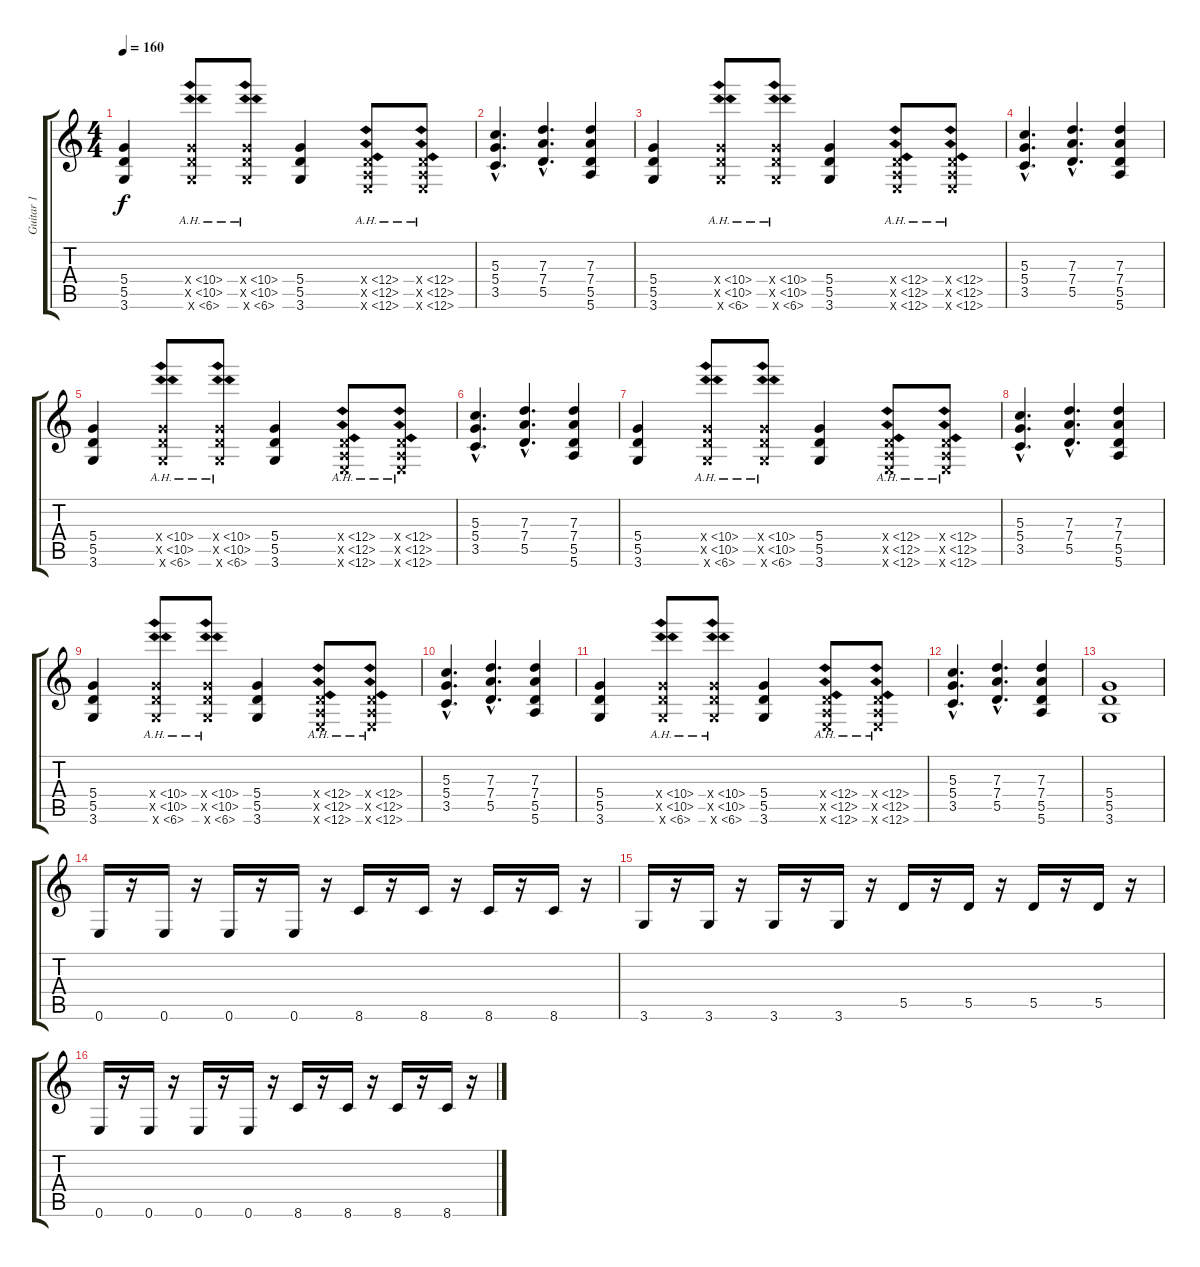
\track ("Guitar 1" "Guitar 1") {instrument distortionguitar}
\staff {score tabs}
\tuning (E4 B3 G3 D3 A2 E2) {hide}
\ts (4 4)
\tempo 160
\clef g2
\ks c
(5.4 5.5 3.6).4{dy f instrument distortionguitar} (5.4{ah 5 x} 5.5{ah 5 x} 3.6{ah 3 x}).8 (5.4{ah 5 x} 5.5{ah 5 x} 3.6{ah 3 x}).8 (5.4 5.5 3.6).4 (0.4{ah 12 x} 0.5{ah 12 x} 0.6{ah 12 x}).8 (0.4{ah 12 x} 0.5{ah 12 x} 0.6{ah 12 x}).8 |
(5.3{hac} 5.4{hac} 3.5{hac}).4{d} (7.3{hac} 7.4{hac} 5.5{hac}).4{d} (7.3 7.4 5.5 5.6).4 |
(5.4 5.5 3.6).4 (5.4{ah 5 x} 5.5{ah 5 x} 3.6{ah 3 x}).8 (5.4{ah 5 x} 5.5{ah 5 x} 3.6{ah 3 x}).8 (5.4 5.5 3.6).4 (0.4{ah 12 x} 0.5{ah 12 x} 0.6{ah 12 x}).8 (0.4{ah 12 x} 0.5{ah 12 x} 0.6{ah 12 x}).8 |
(5.3{hac} 5.4{hac} 3.5{hac}).4{d} (7.3{hac} 7.4{hac} 5.5{hac}).4{d} (7.3 7.4 5.5 5.6).4 |
(5.4 5.5 3.6).4 (5.4{ah 5 x} 5.5{ah 5 x} 3.6{ah 3 x}).8 (5.4{ah 5 x} 5.5{ah 5 x} 3.6{ah 3 x}).8 (5.4 5.5 3.6).4 (0.4{ah 12 x} 0.5{ah 12 x} 0.6{ah 12 x}).8 (0.4{ah 12 x} 0.5{ah 12 x} 0.6{ah 12 x}).8 |
(5.3{hac} 5.4{hac} 3.5{hac}).4{d} (7.3{hac} 7.4{hac} 5.5{hac}).4{d} (7.3 7.4 5.5 5.6).4 |
(5.4 5.5 3.6).4 (5.4{ah 5 x} 5.5{ah 5 x} 3.6{ah 3 x}).8 (5.4{ah 5 x} 5.5{ah 5 x} 3.6{ah 3 x}).8 (5.4 5.5 3.6).4 (0.4{ah 12 x} 0.5{ah 12 x} 0.6{ah 12 x}).8 (0.4{ah 12 x} 0.5{ah 12 x} 0.6{ah 12 x}).8 |
(5.3{hac} 5.4{hac} 3.5{hac}).4{d} (7.3{hac} 7.4{hac} 5.5{hac}).4{d} (7.3 7.4 5.5 5.6).4 |
(5.4 5.5 3.6).4 (5.4{ah 5 x} 5.5{ah 5 x} 3.6{ah 3 x}).8 (5.4{ah 5 x} 5.5{ah 5 x} 3.6{ah 3 x}).8 (5.4 5.5 3.6).4 (0.4{ah 12 x} 0.5{ah 12 x} 0.6{ah 12 x}).8 (0.4{ah 12 x} 0.5{ah 12 x} 0.6{ah 12 x}).8 |
(5.3{hac} 5.4{hac} 3.5{hac}).4{d} (7.3{hac} 7.4{hac} 5.5{hac}).4{d} (7.3 7.4 5.5 5.6).4 |
(5.4 5.5 3.6).4 (5.4{ah 5 x} 5.5{ah 5 x} 3.6{ah 3 x}).8 (5.4{ah 5 x} 5.5{ah 5 x} 3.6{ah 3 x}).8 (5.4 5.5 3.6).4 (0.4{ah 12 x} 0.5{ah 12 x} 0.6{ah 12 x}).8 (0.4{ah 12 x} 0.5{ah 12 x} 0.6{ah 12 x}).8 |
(5.3{hac} 5.4{hac} 3.5{hac}).4{d} (7.3{hac} 7.4{hac} 5.5{hac}).4{d} (7.3 7.4 5.5 5.6).4 |
(5.4 5.5 3.6).1 |
0.6.16 r.16 0.6.16 r.16 0.6.16 r.16 0.6.16 r.16 8.6.16 r.16 8.6.16 r.16 8.6.16 r.16 8.6.16 r.16 |
3.6.16 r.16 3.6.16 r.16 3.6.16 r.16 3.6.16 r.16 5.5.16 r.16 5.5.16 r.16 5.5.16 r.16 5.5.16 r.16 |
0.6.16 r.16 0.6.16 r.16 0.6.16 r.16 0.6.16 r.16 8.6.16 r.16 8.6.16 r.16 8.6.16 r.16 8.6.16 r.16
